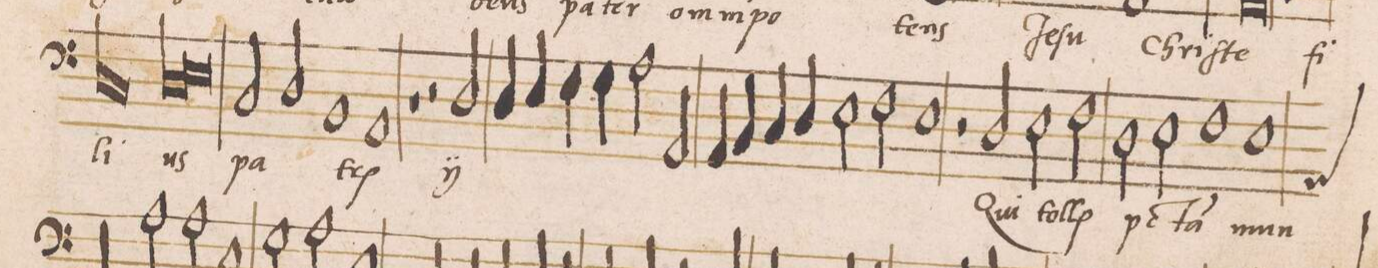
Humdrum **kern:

**kern	**text
*I"BASVS	*
*clefF4	*
*k[]	*
*met(C|)	*
*M2/1	*
1D	-li-
1C	.
*Xlig	*
=37-	=37-
*lig	*
1D	-us
1E	.
*Xlig	*
=38-	=38-
2C/	pa-
2D/	.
1BB	.
=39-	=39-
1AA	-tris
1r	.
=40-	=40-
2r	.
2D/	ÿ
4D/	.
4E/	.
4F\	.
4G\	.
=41-	=41-
2A\	.
2AA/	.
4AA/	.
4BB/	.
4C/	.
4D/	.
=42-	=42-
2E\	.
2F\	.
1E	.
=43-	=43-
2r	.
2D/	Qui
2E\	tol-
2F\	-l(is)
=44-	=44-
2D\	p(ec)-
2E\	-c(a)-
1F	-ta
=45-	=45-
*custos:AA	*
1E	mun-
*-	*-
